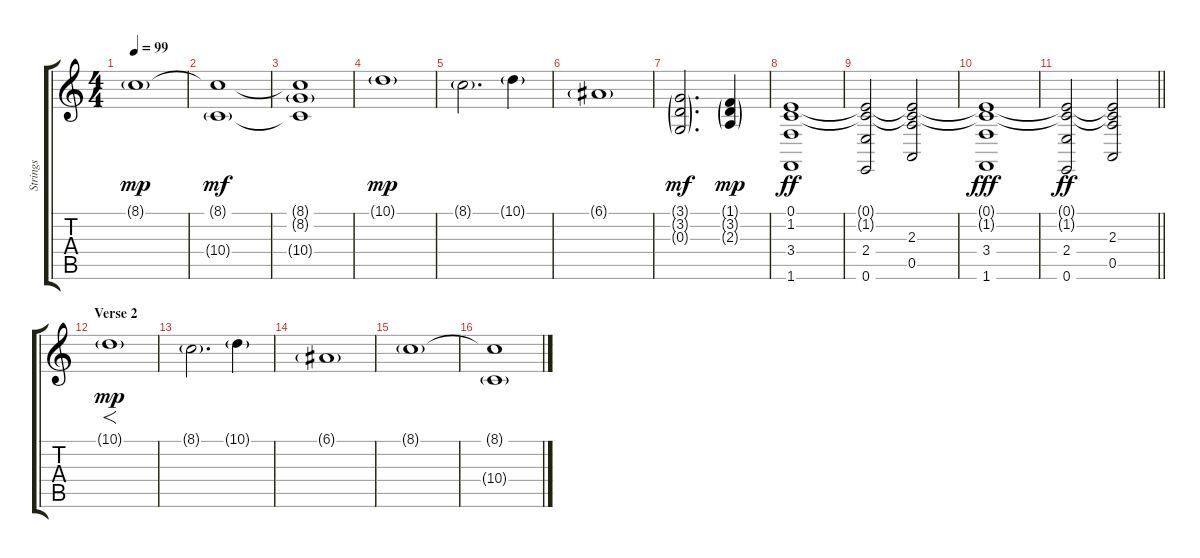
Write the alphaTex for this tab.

\track ("Strings" "Strings") {instrument synthstrings1}
\staff {score tabs}
\tuning (E4 B3 G3 D3 A2 E2) {hide}
\ts (4 4)
\tempo 99
\clef g2
\ks c
8.1{g}.1{dy mp} |
(8.1{t} 10.4{g}).1{dy mf} |
(8.1{t} 8.2{g} 10.4{t}).1 |
10.1{g}.1{dy mp} |
8.1{g}.2{d} 10.1{g}.4 |
6.1{g}.1 |
(3.1{g} 3.2{g} 0.3{g}).2{d dy mf} (1.1{g} 3.2{g} 2.3{g}).4{dy mp} |
(0.1 1.2 3.4 1.6).1{dy ff volume 8} |
(0.1{t} 1.2{t} 2.4 0.6).2 (0.1{t} 1.2{t} 2.3 0.5).2 |
(0.1{t} 1.2{t} 3.4 1.6).1{dy fff} |
\barLineRight lightlight
(0.1{t} 1.2{t} 2.4 0.6).2{dy ff} (0.1{t} 1.2{t} 2.3 0.5).2 |
\section ("" "Verse 2")
10.1{g}.1{f dy mp volume 10} |
8.1{g}.2{d} 10.1{g}.4 |
6.1{g}.1 |
8.1{g}.1 |
(8.1{t} 10.4{g}).1
